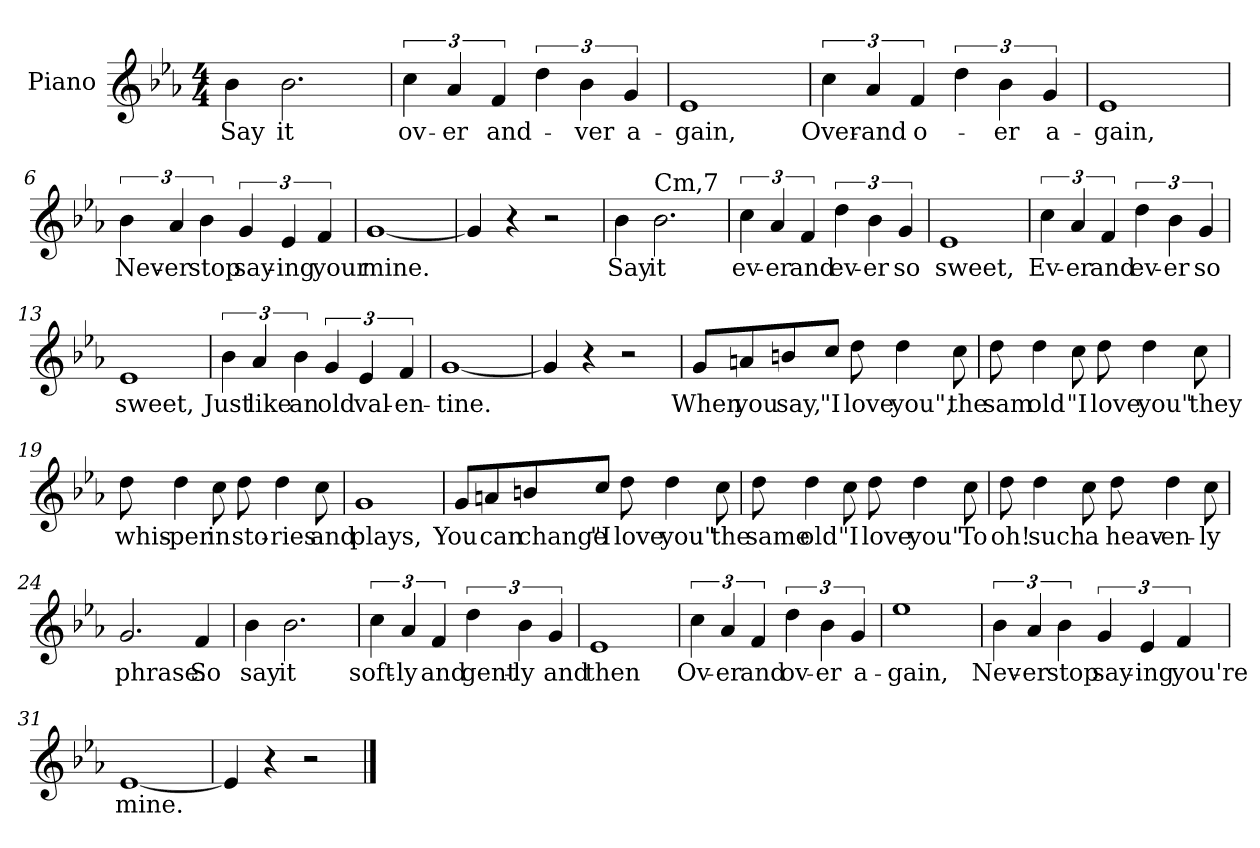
**kern	**text
*part1	*part1
*staff1	*staff1
*I"Piano	*
*I'Pno.	*
*clefG2	*
*k[b-e-a-]	*
*E-:	*
*M4/4	*
=1	=1
4b-\	Say
2.b-\	it
=2	=2
6cc\	ov-
6a-/	-er
6f/	and-
6dd\	.
6b-\	-ver
6g/	a-
=3	=3
1e-	-gain,
=4	=4
6cc\	Over-
6a-/	-and
6f/	o-
6dd\	.
6b-\	-er
6g/	a-
=5	=5
1e-	-gain,
!!LO:LB:g=z
=6	=6
6b-\	Nev-
6a-/	-er
6b-\	stop
6g/	say-
6e-/	-ing
6f/	your
=7	=7
[1g	mine.
=8	=8
4g/]	.
4r	.
2r	.
=9	=9
4b-\	Say
!LO:TX:a:t=Cm,7	!
2.b-\	it
=10	=10
6cc\	ev-
6a-/	-er
6f/	and
6dd\	ev-
6b-\	-er
6g/	so
!!LO:LB:g=z
=11	=11
1e-	sweet,
=12	=12
6cc\	Ev-
6a-/	-er
6f/	and
6dd\	ev-
6b-\	-er
6g/	so
=13	=13
1e-	sweet,
=14	=14
6b-\	Just
6a-/	like
6b-\	an
6g/	old
6e-/	val-
6f/	-en-
=15	=15
[1g	-tine.
!!LO:LB:g=z
=16	=16
4g/]	.
4r	.
2r	.
=17	=17
8g/L	When
8an/	you
8bn/	say,
8cc/J	"I
8dd\	love
4dd\	you",
8cc\	the
=18	=18
8dd\	sam
4dd\	old
8cc\	"I
8dd\	love
4dd\	you"
8cc\	they
!!LO:LB:g=z
=19	=19
8dd\	whis-
4dd\	-per
8cc\	in
8dd\	sto-
4dd\	-ries
8cc\	and
=20	=20
1g	plays,
=21	=21
8g/L	You
8an/	can
8bn/	change
8cc/J	"I
8dd\	love
4dd\	you"
8cc\	the
!!LO:LB:g=z
=22	=22
8dd\	same
4dd\	old
8cc\	"I
8dd\	love
4dd\	you"
8cc\	To
=23	=23
8dd\	oh!
4dd\	such
8cc\	a
8dd\	heav-
4dd\	-en-
8cc\	-ly
=24	=24
2.g/	phrase.
4f/	So
!!LO:LB:g=z
=25	=25
4b-\	say
2.b-\	it
=26	=26
6cc\	soft-
6a-/	-ly
6f/	and
6dd\	gent-
6b-\	-ly
6g/	and
=27	=27
1e-	then
=28	=28
6cc\	Ov-
6a-/	-er
6f/	and
6dd\	ov-
6b-\	-er
6g/	a-
=29	=29
1ee-	-gain,
!!LO:LB:g=z
=30	=30
6b-\	Nev-
6a-/	-er
6b-\	stop
6g/	say-
6e-/	-ing
6f/	you're
=31	=31
[1e-	mine.
=32	=32
4e-/]	.
4r	.
2r	.
==	==
*-	*-
